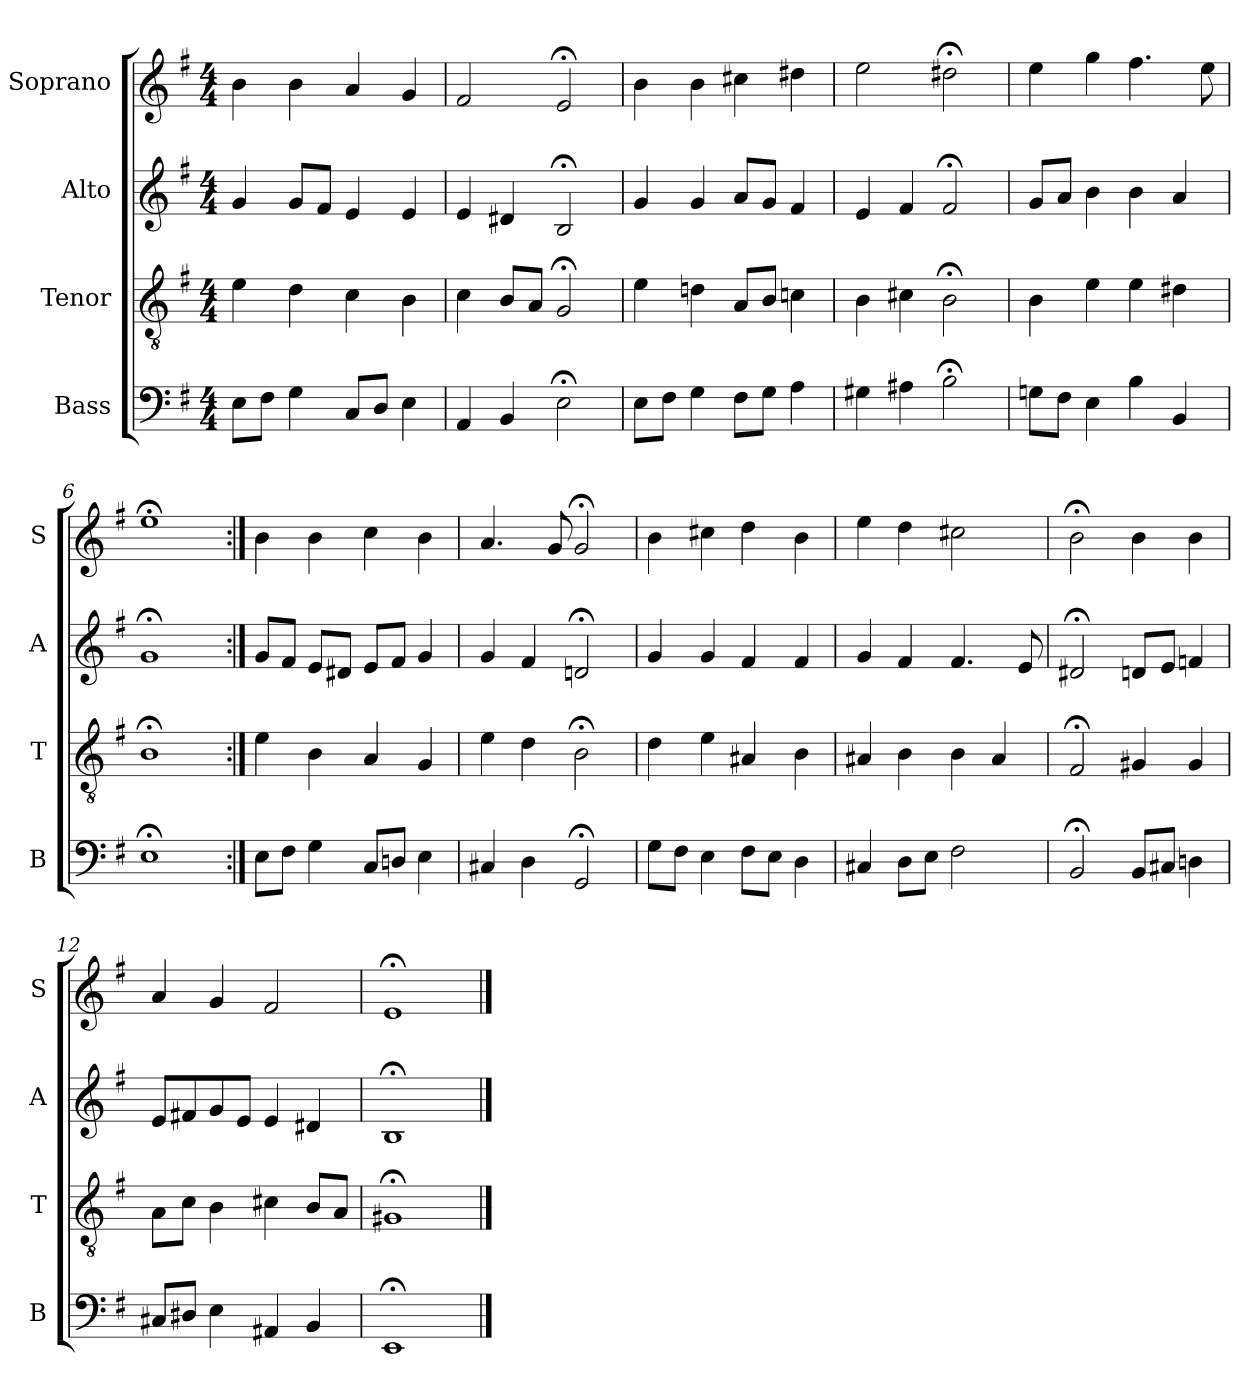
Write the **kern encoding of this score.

**kern	**kern	**kern	**kern
*part4	*part3	*part2	*part1
*staff4	*staff3	*staff2	*staff1
*I"Bass	*I"Tenor	*I"Alto	*I"Soprano
*I'B	*I'T	*I'A	*I'S
*clefF4	*clefGv2	*clefG2	*clefG2
*k[f#]	*k[f#]	*k[f#]	*k[f#]
*e:	*e:	*e:	*e:
*M4/4	*M4/4	*M4/4	*M4/4
*MM100	*MM100	*MM100	*MM100
=1	=1	=1	=1
8EL	4e	4g	4b
8F#J	.	.	.
4G	4d	8gL	4b
.	.	8f#J	.
8CL	4c	4e	4a
8DJ	.	.	.
4E	4B	4e	4g
=2	=2	=2	=2
4AA	4c	4e	2f#
4BB	8BL	4d#X	.
.	8AJ	.	.
2E;<	2G;<	2B;<	2e;<
=3	=3	=3	=3
8EL	4e	4g	4b
8F#J	.	.	.
4G	4dn	4g	4b
8F#L	8AL	8aL	4cc#X
8GJ	8BJ	8gJ	.
4A	4cn	4f#	4dd#X
=4	=4	=4	=4
4G#X	4B	4e	2ee
4A#X	4c#X	4f#	.
2B;<	2B;<	2f#;<	2dd#X;<
=5	=5	=5	=5
8GnL	4B	8gL	4ee
8F#J	.	8aJ	.
4E	4e	4b	4gg
4B	4e	4b	4.ff#
4BB	4d#X	4a	.
.	.	.	8ee
=6	=6	=6	=6
1E;<	1B;<	1g;<	1ee;<
=7:|!	=7:|!	=7:|!	=7:|!
8EL	4e	8gL	4b
8F#J	.	8f#J	.
4G	4B	8eL	4b
.	.	8d#XJ	.
8CL	4A	8eL	4cc
8DnJ	.	8f#J	.
4E	4G	4g	4b
=8	=8	=8	=8
4C#X	4e	4g	4.a
4D	4d	4f#	.
.	.	.	8g
2GG;<	2B;<	2dn;<	2g;<
=9	=9	=9	=9
8GL	4d	4g	4b
8F#J	.	.	.
4E	4e	4g	4cc#X
8F#L	4A#X	4f#	4dd
8EJ	.	.	.
4D	4B	4f#	4b
=10	=10	=10	=10
4C#X	4A#X	4g	4ee
8DL	4B	4f#	4dd
8EJ	.	.	.
2F#	4B	4.f#	2cc#X
.	4A#	.	.
.	.	8e	.
=11	=11	=11	=11
2BB;<	2F#;<	2d#X;<	2b;<
8BBL	4G#X	8dnL	4b
8C#XJ	.	8eJ	.
4Dn	4G#	4fn	4b
=12	=12	=12	=12
8C#XL	8AL	8eL	4a
8D#XJ	8cJ	8f#X	.
4E	4B	8g	4g
.	.	8eJ	.
4AA#X	4c#X	4e	2f#
4BB	8BL	4d#X	.
.	8AJ	.	.
=13	=13	=13	=13
1EE;<	1G#X;<	1B;<	1e;<
==	==	==	==
*-	*-	*-	*-
